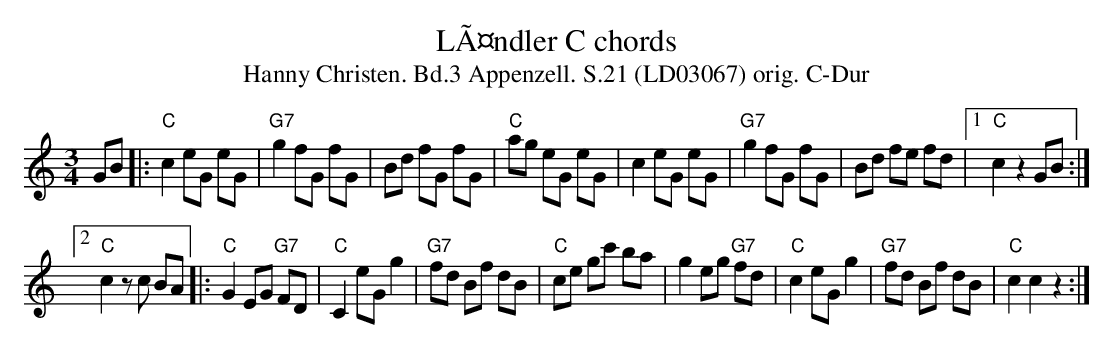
X:1
T:LÃ¤ndler C chords
T:Hanny Christen. Bd.3 Appenzell. S.21 (LD03067) orig. C-Dur
M:3/4
L:1/8
K:C %%MIDI gchordon
GB |: "C"c2 eG eG | "G7"g2 fG fG | Bd fG fG | "C"ag eG eG | c2 eG eG | "G7"g2 fG fG | Bd fe fd |1 "C"c2 z2 GB :|2
"C"c2 z c BA |: "C"G2 EG "G7"FD | "C"C2 eG g2 | "G7"fd Bf dB | "C"ce gc' ba | g2 eg "G7"fd | "C"c2 eG g2 | "G7"fd Bf dB | "C"c2 c2 z2 :|
